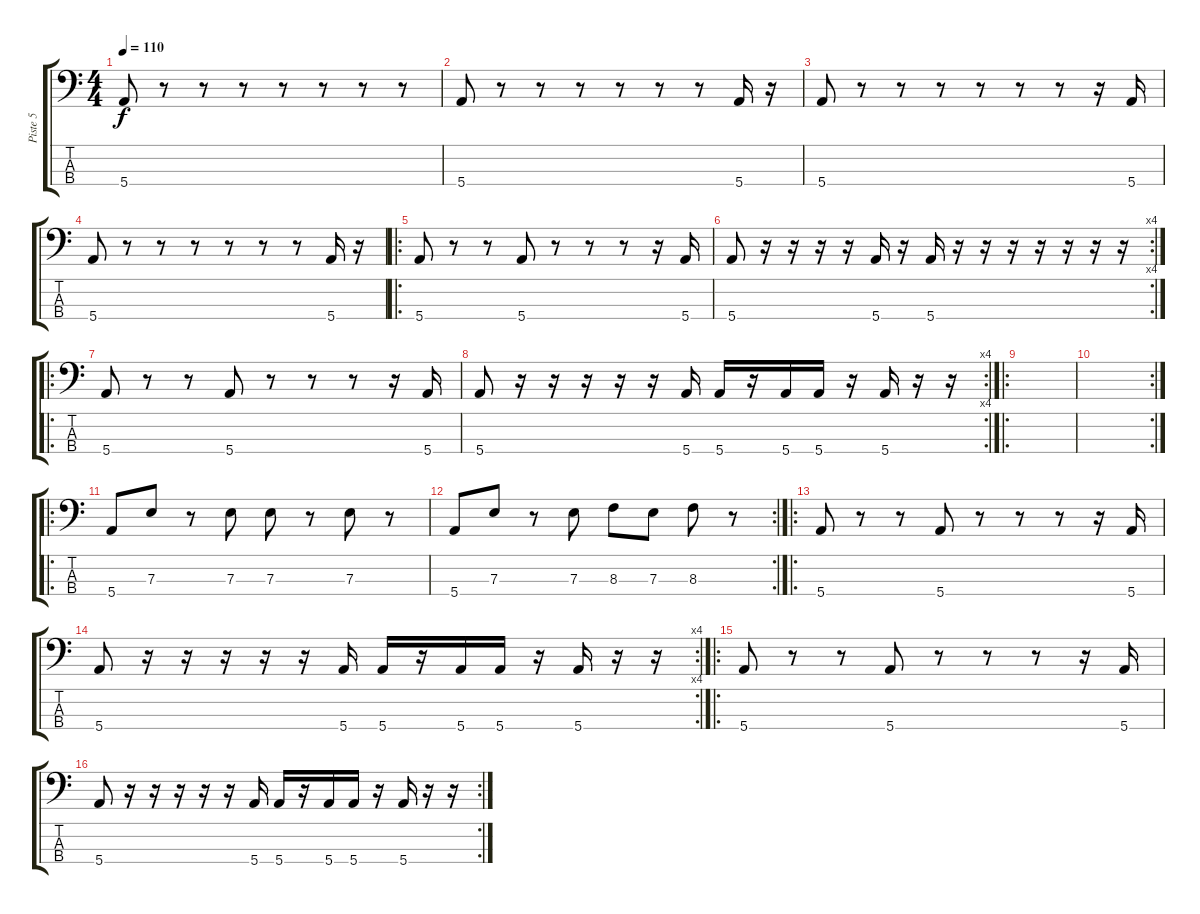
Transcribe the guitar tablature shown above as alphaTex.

\track ("Piste 5" "Piste 5") {instrument synthbass2}
\staff {score tabs}
\tuning (G2 D2 A1 E1) {hide}
\ts (4 4)
\tempo 110
\clef f4
\ks c
5.4.8{dy f instrument synthbass2} r.8 r.8 r.8 r.8 r.8 r.8 r.8 |
5.4.8 r.8 r.8 r.8 r.8 r.8 r.8 5.4.16 r.16 |
5.4.8 r.8 r.8 r.8 r.8 r.8 r.8 r.16 5.4.16 |
5.4.8 r.8 r.8 r.8 r.8 r.8 r.8 5.4.16 r.16 |
\ro
5.4.8 r.8 r.8 5.4.8 r.8 r.8 r.8 r.16 5.4.16 |
\rc 4
5.4.8 r.16 r.16 r.16 r.16 5.4.16 r.16 5.4.16 r.16 r.16 r.16 r.16 r.16 r.16 r.16 |
\ro
5.4.8 r.8 r.8 5.4.8 r.8 r.8 r.8 r.16 5.4.16 |
\rc 4
5.4.8 r.16 r.16 r.16 r.16 r.16 5.4.16 5.4.16 r.16 5.4.16 5.4.16 r.16 5.4.16 r.16 r.16 |
\ro
|
\rc 2
|
\ro
5.4.8 7.3.8 r.8 7.3.8 7.3.8 r.8 7.3.8 r.8 |
\rc 2
5.4.8 7.3.8 r.8 7.3.8 8.3.8 7.3.8 8.3.8 r.8 |
\ro
5.4.8 r.8 r.8 5.4.8 r.8 r.8 r.8 r.16 5.4.16 |
\rc 4
5.4.8 r.16 r.16 r.16 r.16 r.16 5.4.16 5.4.16 r.16 5.4.16 5.4.16 r.16 5.4.16 r.16 r.16 |
\ro
5.4.8 r.8 r.8 5.4.8 r.8 r.8 r.8 r.16 5.4.16 |
\rc 2
5.4.8 r.16 r.16 r.16 r.16 r.16 5.4.16 5.4.16 r.16 5.4.16 5.4.16 r.16 5.4.16 r.16 r.16
